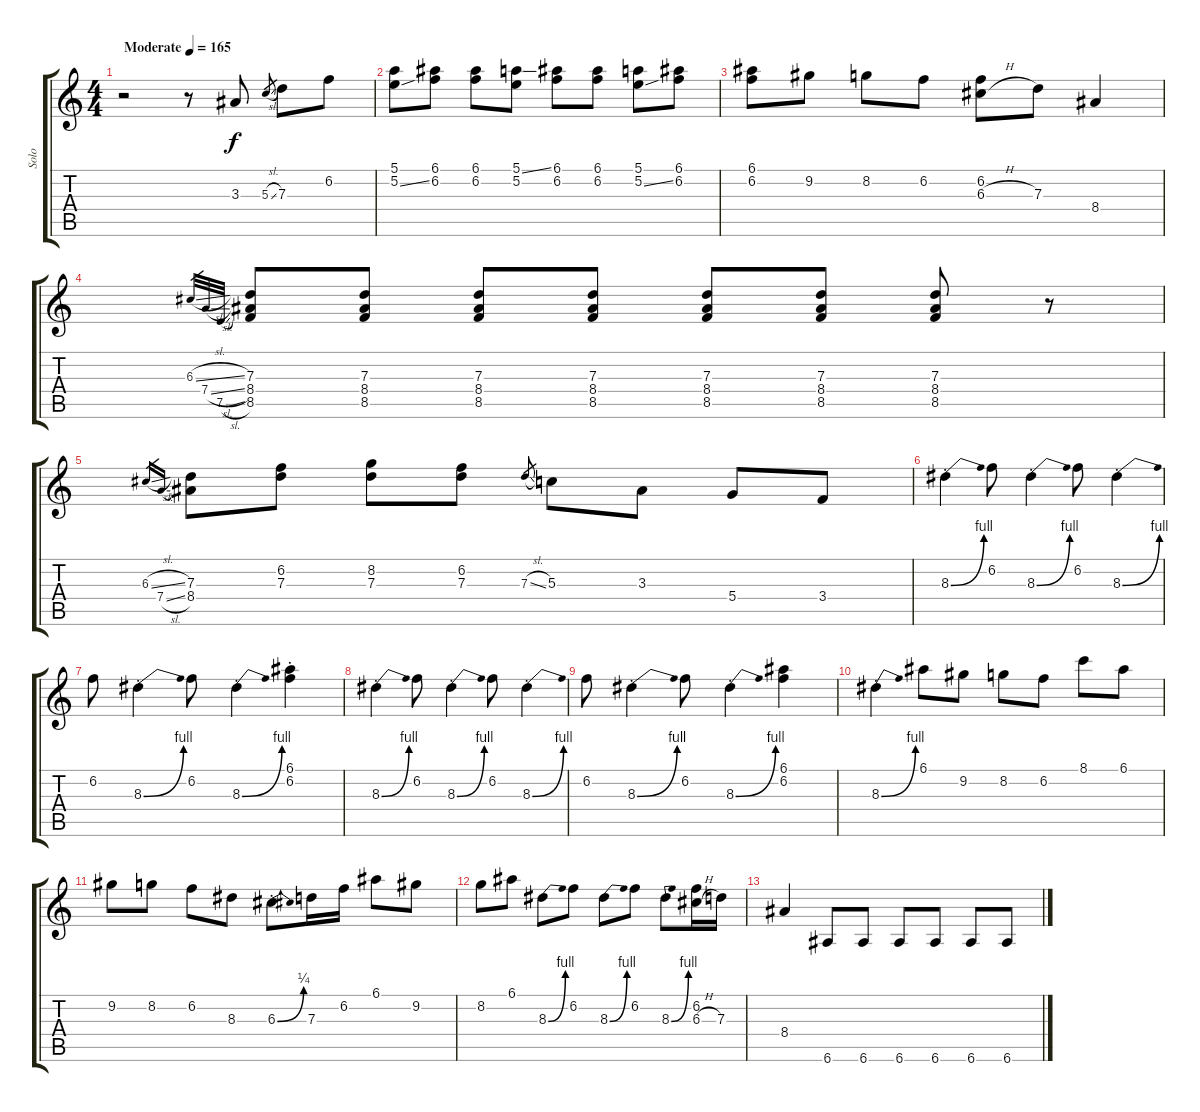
\track ("Solo" "Solo") {instrument overdrivenguitar}
\staff {score tabs}
\tuning (E4 B3 G3 D3 A2 E2) {hide}
\ts (4 4)
\tempo (165 "Moderate")
\clef g2
\ks c
r.2{dy f instrument overdrivenguitar} r.8 3.3.8 5.3{sl}.8{gr} 7.3.8 6.2.8 |
(5.1 5.2{ss}).8 (6.1 6.2).8 (6.1 6.2).8 (5.1{ss} 5.2).8 (6.1 6.2).8 (6.1 6.2).8 (5.1 5.2{ss}).8 (6.1 6.2).8 |
(6.1 6.2).8 9.2.8 8.2.8 6.2.8 (6.2 6.3{h}).8 7.3.8 8.4.4 |
6.3{sl}.32{gr} 7.4{sl}.32{gr} 7.5{sl}.32{gr} (7.3 8.4 8.5).8 (7.3 8.4 8.5).8 (7.3 8.4 8.5).8 (7.3 8.4 8.5).8 (7.3 8.4 8.5).8 (7.3 8.4 8.5).8 (7.3 8.4 8.5).8 r.8 |
6.3{sl}.16{gr} 7.4{sl}.16{gr} (7.3 8.4).8 (6.2 7.3).8 (8.2 7.3).8 (6.2 7.3).8 7.3{sl}.8{gr} 5.3.8 3.3.8 5.4.8 3.4.8 |
8.3{be (bend 0 0 60 4) st}.4 6.2.8 8.3{be (bend 0 0 60 4) st}.4 6.2.8 8.3{be (bend 0 0 60 4) st}.4 |
6.2.8 8.3{be (bend 0 0 60 4) st}.4 6.2.8 8.3{be (bend 0 0 60 4) st}.4 (6.1{st} 6.2).4 |
8.3{be (bend 0 0 60 4) st}.4 6.2.8 8.3{be (bend 0 0 60 4) st}.4 6.2.8 8.3{be (bend 0 0 60 4) st}.4 |
6.2.8 8.3{be (bend 0 0 60 4) st}.4 6.2.8 8.3{be (bend 0 0 60 4) st}.4 (6.1 6.2).4 |
8.3{be (bend 0 0 60 4) st}.4 6.1.8 9.2.8 8.2.8 6.2.8 8.1.8 6.1.8 |
9.2.8 8.2.8 6.2.8 8.3.8 6.3{be (bend 0 0 60 1) st}.8 7.3.16 6.2.16 6.1.8 9.2.8 |
8.2.8 6.1.8 8.3{be (bend 0 0 60 4)}.8 6.2.8 8.3{be (bend 0 0 60 4)}.8 6.2.8 8.3{be (bend 0 0 60 4)}.8 (6.2 6.3{h}).16 7.3.16 |
8.4.4 6.6.8 6.6.8 6.6.8 6.6.8 6.6.8 6.6.8
